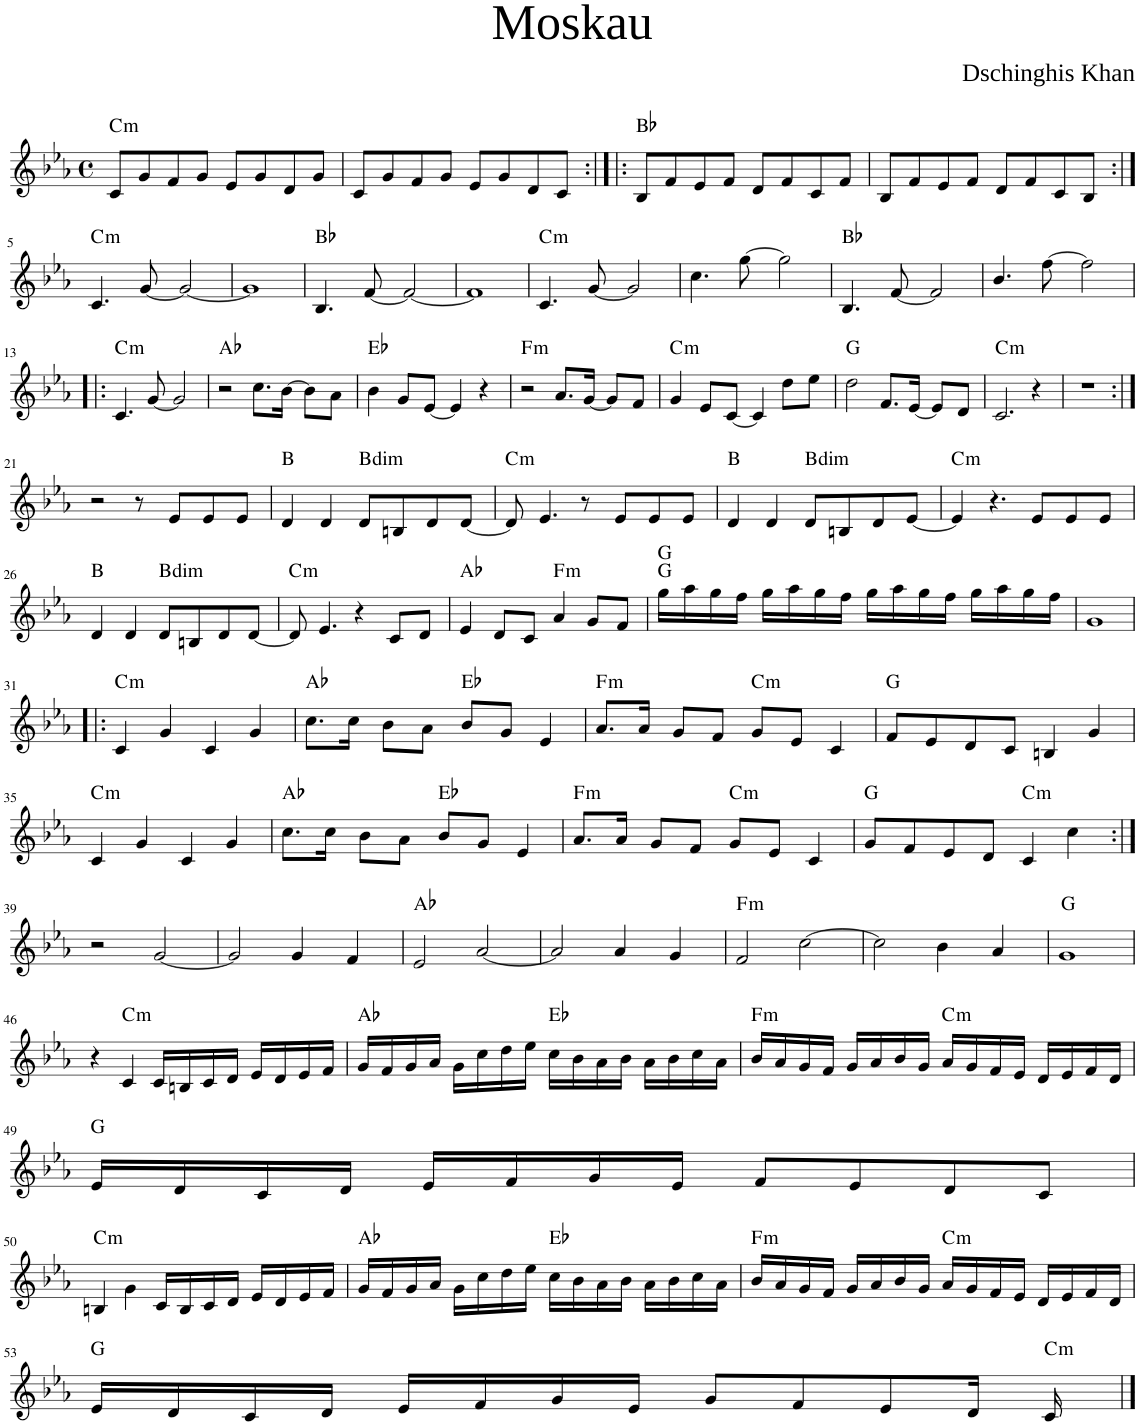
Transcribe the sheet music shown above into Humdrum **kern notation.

**kern	**harte
*part1	*part1
*staff1	*
*I"Piano	*
*I'Pno	*
*clefG2	*
*k[b-e-a-]	*
*M4/4	*
*met(c)	*
=1	=1
!	!LO:H:kt=m
8c/L	C:min
8g/	.
8f/	.
8g/J	.
8e-/L	.
8g/	.
8d/	.
8g/J	.
=2	=2
8c/L	.
8g/	.
8f/	.
8g/J	.
8e-/L	.
8g/	.
8d/	.
8c/J	.
=3:|!|:	=3:|!|:
8B-/L	Bb:maj
8f/	.
8e-/	.
8f/J	.
8d/L	.
8f/	.
8c/	.
8f/J	.
=4	=4
8B-/L	.
8f/	.
8e-/	.
8f/J	.
8d/L	.
8f/	.
8c/	.
8B-/J	.
!!LO:LB:g=z
=5:|!	=5:|!
!	!LO:H:kt=m
4.c/	C:min
[8g/	.
2g/_	.
=6	=6
1g]	.
=7	=7
4.B-/	Bb:maj
[8f/	.
2f/_	.
=8	=8
1f]	.
=9	=9
!	!LO:H:kt=m
4.c/	C:min
[8g/	.
2g/]	.
=10	=10
4.cc\	.
[8gg\	.
2gg\]	.
=11	=11
4.B-/	Bb:maj
[8f/	.
2f/]	.
=12	=12
4.b-/	.
[8ff\	.
2ff\]	.
!!LO:LB:g=z
=13!|:	=13!|:
!	!LO:H:kt=m
4.c/	C:min
[8g/	.
2g/]	.
=14	=14
2r	Ab:maj
8.cc\L	.
[16b-\Jk	.
8b-\L]	.
8a-\J	.
=15	=15
4b-\	Eb:maj
8g/L	.
[8e-/J	.
4e-/]	.
4r	.
=16	=16
!	!LO:H:kt=m
2r	F:min
8.a-/L	.
[16g/Jk	.
8g/L]	.
8f/J	.
=17	=17
!	!LO:H:kt=m
4g/	C:min
8e-/L	.
[8c/J	.
4c/]	.
8dd\L	.
8ee-\J	.
=18	=18
2dd\	G:maj
8.f/L	.
[16e-/Jk	.
8e-/L]	.
8d/J	.
=19	=19
!	!LO:H:kt=m
2.c/	C:min
4r	.
=20	=20
1r	.
!!LO:LB:g=z
=21:|!	=21:|!
2r	.
8r	.
8e-/L	.
8e-/	.
8e-/J	.
=22	=22
4d/	B:maj
4d/	.
!	!LO:H:kt=dim
8d/L	B:dim
8Bn/	.
8d/	.
[8d/J	.
=23	=23
!	!LO:H:kt=m
8d/]	C:min
4.e-/	.
8r	.
8e-/L	.
8e-/	.
8e-/J	.
=24	=24
4d/	B:maj
4d/	.
!	!LO:H:kt=dim
8d/L	B:dim
8Bn/	.
8d/	.
[8e-/J	.
=25	=25
!	!LO:H:kt=m
4e-/]	C:min
4.r	.
8e-/L	.
8e-/	.
8e-/J	.
!!LO:LB:g=z
=26	=26
4d/	B:maj
4d/	.
!	!LO:H:kt=dim
8d/L	B:dim
8Bn/	.
8d/	.
[8d/J	.
=27	=27
!	!LO:H:kt=m
8d/]	C:min
4.e-/	.
4r	.
8c/L	.
8d/J	.
=28	=28
4e-/	Ab:maj
8d/L	.
8c/J	.
!	!LO:H:kt=m
4a-/	F:min
8g/L	.
8f/J	.
=29	=29
16gg\LL	G:maj G:maj
16aa-\	.
16gg\	.
16ff\JJ	.
16gg\LL	.
16aa-\	.
16gg\	.
16ff\JJ	.
16gg\LL	.
16aa-\	.
16gg\	.
16ff\JJ	.
16gg\LL	.
16aa-\	.
16gg\	.
16ff\JJ	.
=30	=30
1g	.
!!LO:LB:g=z
=31!|:	=31!|:
!	!LO:H:kt=m
4c/	C:min
4g/	.
4c/	.
4g/	.
=32	=32
8.cc\L	Ab:maj
16cc\Jk	.
8b-\L	.
8a-\J	.
8b-/L	Eb:maj
8g/J	.
4e-/	.
=33	=33
!	!LO:H:kt=m
8.a-/L	F:min
16a-/Jk	.
8g/L	.
8f/J	.
!	!LO:H:kt=m
8g/L	C:min
8e-/J	.
4c/	.
=34	=34
8f/L	G:maj
8e-/	.
8d/	.
8c/J	.
4Bn/	.
4g/	.
!!LO:LB:g=z
=35	=35
!	!LO:H:kt=m
4c/	C:min
4g/	.
4c/	.
4g/	.
=36	=36
8.cc\L	Ab:maj
16cc\Jk	.
8b-\L	.
8a-\J	.
8b-/L	Eb:maj
8g/J	.
4e-/	.
=37	=37
!	!LO:H:kt=m
8.a-/L	F:min
16a-/Jk	.
8g/L	.
8f/J	.
!	!LO:H:kt=m
8g/L	C:min
8e-/J	.
4c/	.
=38	=38
8g/L	G:maj
8f/	.
8e-/	.
8d/J	.
!	!LO:H:kt=m
4c/	C:min
4cc\	.
!!LO:LB:g=z
=39:|!	=39:|!
2r	.
[2g/	.
=40	=40
2g/]	.
4g/	.
4f/	.
=41	=41
2e-/	Ab:maj
[2a-/	.
=42	=42
2a-/]	.
4a-/	.
4g/	.
=43	=43
!	!LO:H:kt=m
2f/	F:min
[2cc\	.
=44	=44
2cc\]	.
4b-\	.
4a-/	.
=45	=45
1g	G:maj
!!LO:LB:g=z
=46	=46
4r	.
!	!LO:H:kt=m
4c/	C:min
16c/LL	.
16Bn/	.
16c/	.
16d/JJ	.
16e-/LL	.
16d/	.
16e-/	.
16f/JJ	.
=47	=47
16g/LL	Ab:maj
16f/	.
16g/	.
16a-/JJ	.
16g\LL	.
16cc\	.
16dd\	.
16ee-\JJ	.
16cc\LL	Eb:maj
16b-\	.
16a-\	.
16b-\JJ	.
16a-\LL	.
16b-\	.
16cc\	.
16a-\JJ	.
=48	=48
!	!LO:H:kt=m
16b-/LL	F:min
16a-/	.
16g/	.
16f/JJ	.
16g/LL	.
16a-/	.
16b-/	.
16g/JJ	.
!	!LO:H:kt=m
16a-/LL	C:min
16g/	.
16f/	.
16e-/JJ	.
16d/LL	.
16e-/	.
16f/	.
16d/JJ	.
!!LO:LB:g=z
=49	=49
16e-/LL	G:maj
16d/	.
16c/	.
16d/JJ	.
16e-/LL	.
16f/	.
16g/	.
16e-/JJ	.
8f/L	.
8e-/	.
8d/	.
8c/J	.
!!LO:LB:g=z
=50	=50
!	!LO:H:kt=m
4Bn/	C:min
4g\	.
16c/LL	.
16B/	.
16c/	.
16d/JJ	.
16e-/LL	.
16d/	.
16e-/	.
16f/JJ	.
=51	=51
16g/LL	Ab:maj
16f/	.
16g/	.
16a-/JJ	.
16g\LL	.
16cc\	.
16dd\	.
16ee-\JJ	.
16cc\LL	Eb:maj
16b-\	.
16a-\	.
16b-\JJ	.
16a-\LL	.
16b-\	.
16cc\	.
16a-\JJ	.
=52	=52
!	!LO:H:kt=m
16b-/LL	F:min
16a-/	.
16g/	.
16f/JJ	.
16g/LL	.
16a-/	.
16b-/	.
16g/JJ	.
!	!LO:H:kt=m
16a-/LL	C:min
16g/	.
16f/	.
16e-/JJ	.
16d/LL	.
16e-/	.
16f/	.
16d/JJ	.
!!LO:LB:g=z
=53	=53
16e-/LL	G:maj
16d/	.
16c/	.
16d/JJ	.
16e-/LL	.
16f/	.
16g/	.
16e-/JJ	.
8g/L	.
8f/	.
8e-/	.
16d/Jk	.
!	!LO:H:kt=m
16c/	C:min
==	==
*-	*-
